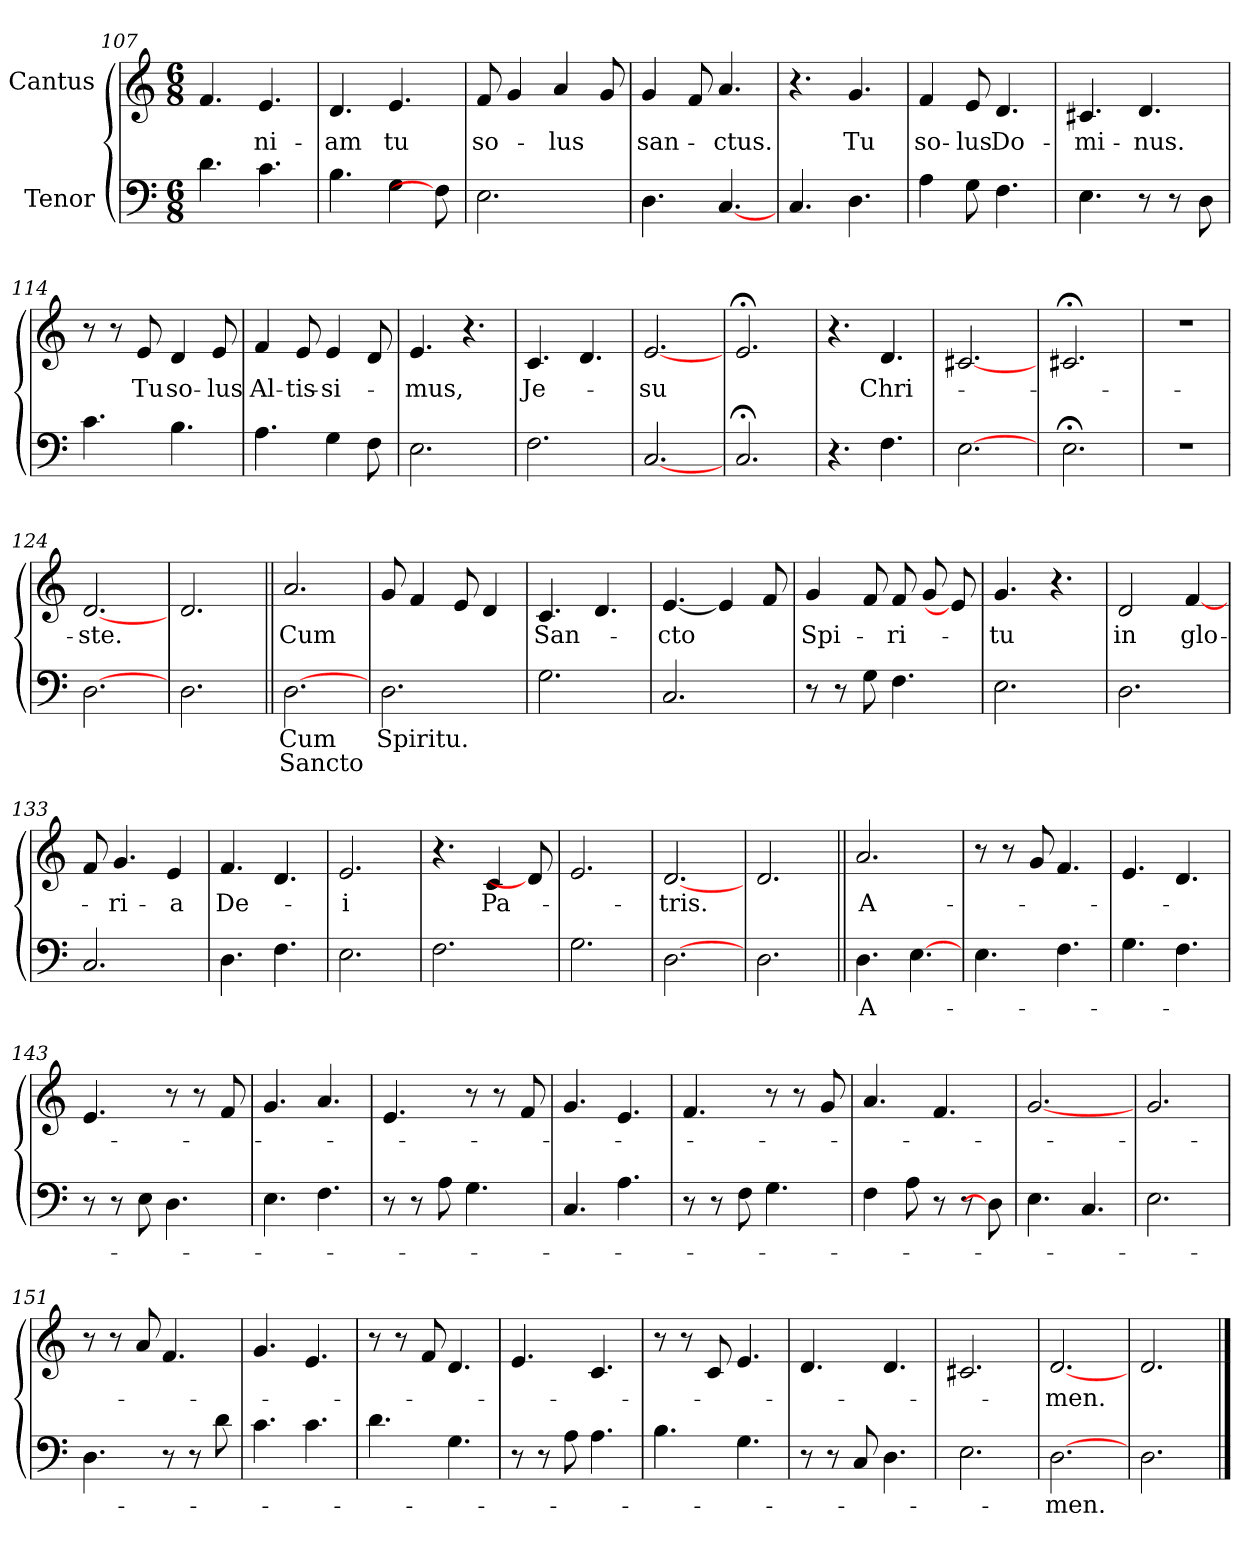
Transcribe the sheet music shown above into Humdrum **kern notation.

**kern	**text	**text	**kern	**text
*part2	*part2	*part2	*part1	*part1
*staff2	*staff2	*staff2	*staff1	*staff1
*I"Tenor	*	*	*I"Cantus	*
*clefF4	*	*	*clefG2	*
*k[]	*	*	*k[]	*
*C:	*	*	*C:	*
*M6/8	*	*	*M6/8	*
=107	=107	=107	=107	=107
4.di\	.	.	4.fi/	.
!	!	!	!	!LO:LY:b:color=#000000
4.ci\	.	.	4.ei/	-ni-
=108	=108	=108	=108	=108
!	!	!	!	!LO:LY:b:color=#000000
4.Bi\	.	.	4.di/	-am
!	!	!	!	!LO:LY:b:color=#000000
4Gi\	.	.	4.ei/	tu
8Fi\L]	.	.	.	.
=109	=109	=109	=109	=109
!	!	!	!	!LO:LY:b:color=#000000
2.Ei\	.	.	8fi/L	so-
.	.	.	4gi/	.
!	!	!	!	!LO:LY:b:color=#000000
.	.	.	4ai/	-lus
.	.	.	8gi/L	.
=110	=110	=110	=110	=110
!	!	!	!	!LO:LY:b:color=#000000
4.Di\	.	.	4gi/	san-
.	.	.	8fi/L	.
!	!	!	!	!LO:LY:b:color=#000000
[4.Ci/	.	.	4.ai/	-ctus.
=111	=111	=111	=111	=111
4.Ci/	.	.	4.r	.
!	!	!	!	!LO:LY:b:color=#000000
4.Di\	.	.	4.gi/	Tu
!!LO:LB:g=z
=112	=112	=112	=112	=112
!	!	!	!	!LO:LY:b:color=#000000
4Ai\	.	.	4fi/	so-
!	!	!	!	!LO:LY:b:color=#000000
8Gi\L	.	.	8ei/L	-lus
!	!	!	!	!LO:LY:b:color=#000000
4.Fi\	.	.	4.di/	Do-
=113	=113	=113	=113	=113
!	!	!	!	!LO:LY:b:color=#000000
4.Ei\	.	.	4.c#Xi/	-mi-
!	!	!	!	!LO:LY:b:color=#000000
8r	.	.	4.di/	-nus.
8r	.	.	.	.
8Di\L	.	.	.	.
=114	=114	=114	=114	=114
4.ci\	.	.	8r	.
.	.	.	8r	.
!	!	!	!	!LO:LY:b:color=#000000
.	.	.	8ei/L	Tu
!	!	!	!	!LO:LY:b:color=#000000
4.Bi\	.	.	4di/	so-
!	!	!	!	!LO:LY:b:color=#000000
.	.	.	8ei/L	-lus
=115	=115	=115	=115	=115
!	!	!	!	!LO:LY:b:color=#000000
4.Ai\	.	.	4fi/	Al-
!	!	!	!	!LO:LY:b:color=#000000
.	.	.	8ei/L	-tis-
!	!	!	!	!LO:LY:b:color=#000000
4Gi\	.	.	4ei/	-si-
8Fi\L	.	.	8di/L	.
=116	=116	=116	=116	=116
!	!	!	!	!LO:LY:b:color=#000000
2.Ei\	.	.	4.ei/	-mus,
.	.	.	4.r	.
=117	=117	=117	=117	=117
!	!	!	!	!LO:LY:b:color=#000000
2.Fi\	.	.	4.ci/	Je-
.	.	.	4.di/	.
=118	=118	=118	=118	=118
!	!	!	!	!LO:LY:b:color=#000000
[2.Ci/	.	.	[2.ei/	-su
=119	=119	=119	=119	=119
2.C;i/	.	.	2.e;i/	.
!!LO:PB:g=z
=120	=120	=120	=120	=120
4.r	.	.	4.r	.
!	!	!	!	!LO:LY:b:color=#000000
4.Fi\	.	.	4.di/	Chri-
=121	=121	=121	=121	=121
[2.Ei\	.	.	[2.c#Xi/	.
=122	=122	=122	=122	=122
2.E;i\	.	.	2.c#;i/	.
=123	=123	=123	=123	=123
!LO:N:vis=1	!	!	!LO:N:vis=1	!
2.r	.	.	2.r	.
=124	=124	=124	=124	=124
!	!	!	!	!LO:LY:b:color=#000000
[2.Di\	.	.	[2.di/	-ste.
=125	=125	=125	=125	=125
2.Di\	.	.	2.di/	.
=126||	=126||	=126||	=126||	=126||
!	!LO:LY:b:color=#000000	!LO:LY:b:color=#000000	!	!LO:LY:b:color=#000000
[2.Di\	Cum	Sancto	2.ai/	Cum
=127	=127	=127	=127	=127
!	!LO:LY:b:color=#000000	!	!	!
2.Di\	Spiritu.	.	8gi/L	.
.	.	.	4fi/	.
.	.	.	8ei/L	.
.	.	.	4di/	.
=128	=128	=128	=128	=128
!	!	!	!	!LO:LY:b:color=#000000
2.Gi\	.	.	4.ci/	San-
.	.	.	4.di/	.
=129	=129	=129	=129	=129
!	!	!	!	!LO:LY:b:color=#000000
2.Ci/	.	.	[4.ei/	-cto
.	.	.	4ei/]	.
.	.	.	8fi/L	.
!!LO:LB:g=z
=130	=130	=130	=130	=130
!	!	!	!	!LO:LY:b:color=#000000
8r	.	.	4gi/	Spi-
8r	.	.	.	.
8Gi\L	.	.	8fi/L	.
!	!	!	!	!LO:LY:b:color=#000000
4.Fi\	.	.	8fi/L	-ri-
.	.	.	8gi/	.
.	.	.	8ei/J]	.
=131	=131	=131	=131	=131
!	!	!	!	!LO:LY:b:color=#000000
2.Ei\	.	.	4.gi/	-tu
.	.	.	4.r	.
=132	=132	=132	=132	=132
!	!	!	!	!LO:LY:b:color=#000000
2.Di\	.	.	2di/	in
!	!	!	!	!LO:LY:b:color=#000000
.	.	.	[4fi/	glo-
=133	=133	=133	=133	=133
2.Ci/	.	.	8fi/L	.
!	!	!	!	!LO:LY:b:color=#000000
.	.	.	4.gi/	-ri-
!	!	!	!	!LO:LY:b:color=#000000
.	.	.	4ei/	-a
=134	=134	=134	=134	=134
!	!	!	!	!LO:LY:b:color=#000000
4.Di\	.	.	4.fi/	De-
4.Fi\	.	.	4.di/	.
=135	=135	=135	=135	=135
!	!	!	!	!LO:LY:b:color=#000000
2.Ei\	.	.	2.ei/	-i
=136	=136	=136	=136	=136
2.Fi\	.	.	4.r	.
!	!	!	!	!LO:LY:b:color=#000000
.	.	.	4ci/	Pa-
.	.	.	8di/L]	.
=137	=137	=137	=137	=137
2.Gi\	.	.	2.ei/	.
=138	=138	=138	=138	=138
!	!	!	!	!LO:LY:b:color=#000000
[2.Di\	.	.	[2.di/	-tris.
!!LO:LB:g=z
=139	=139	=139	=139	=139
2.Di\	.	.	2.di/	.
=140||	=140||	=140||	=140||	=140||
!	!LO:LY:b:color=#000000	!	!	!LO:LY:b:color=#000000
4.Di\	A-	.	2.ai/	A-
[4.Ei\	.	.	.	.
=141	=141	=141	=141	=141
4.Ei\	.	.	8r	.
.	.	.	8r	.
.	.	.	8gi/L	.
4.Fi\	.	.	4.fi/	.
=142	=142	=142	=142	=142
4.Gi\	.	.	4.ei/	.
4.Fi\	.	.	4.di/	.
=143	=143	=143	=143	=143
8r	.	.	4.ei/	.
8r	.	.	.	.
8Ei\L	.	.	.	.
4.Di\	.	.	8r	.
.	.	.	8r	.
.	.	.	8fi/L	.
=144	=144	=144	=144	=144
4.Ei\	.	.	4.gi/	.
4.Fi\	.	.	4.ai/	.
=145	=145	=145	=145	=145
8r	.	.	4.ei/	.
8r	.	.	.	.
8Ai\L	.	.	.	.
4.Gi\	.	.	8r	.
.	.	.	8r	.
.	.	.	8fi/L	.
=146	=146	=146	=146	=146
4.Ci/	.	.	4.gi/	.
4.Ai\	.	.	4.ei/	.
!!LO:LB:g=z
=147	=147	=147	=147	=147
8r	.	.	4.fi/	.
8r	.	.	.	.
8Fi\L	.	.	.	.
4.Gi\	.	.	8r	.
.	.	.	8r	.
.	.	.	8gi/L	.
=148	=148	=148	=148	=148
4Fi\	.	.	4.ai/	.
8Ai\L	.	.	.	.
8r	.	.	4.fi/	.
8r	.	.	.	.
8Di\L]	.	.	.	.
=149	=149	=149	=149	=149
4.Ei\	.	.	[2.gi/	.
4.Ci/	.	.	.	.
=150	=150	=150	=150	=150
2.Ei\	.	.	2.gi/	.
=151	=151	=151	=151	=151
4.Di\	.	.	8r	.
.	.	.	8r	.
.	.	.	8ai/L	.
8r	.	.	4.fi/	.
8r	.	.	.	.
8di\L	.	.	.	.
=152	=152	=152	=152	=152
4.ci\	.	.	4.gi/	.
4.ci\	.	.	4.ei/	.
!!LO:LB:g=z
=153	=153	=153	=153	=153
4.di\	.	.	8r	.
.	.	.	8r	.
.	.	.	8fi/L	.
4.Gi\	.	.	4.di/	.
=154	=154	=154	=154	=154
8r	.	.	4.ei/	.
8r	.	.	.	.
8Ai\L	.	.	.	.
4.Ai\	.	.	4.ci/	.
=155	=155	=155	=155	=155
4.Bi\	.	.	8r	.
.	.	.	8r	.
.	.	.	8ci/L	.
4.Gi\	.	.	4.ei/	.
=156	=156	=156	=156	=156
8r	.	.	4.di/	.
8r	.	.	.	.
8Ci/L	.	.	.	.
4.Di\	.	.	4.di/	.
=157	=157	=157	=157	=157
2.Ei\	.	.	2.c#Xi/	.
=158	=158	=158	=158	=158
!	!LO:LY:b:color=#000000	!	!	!LO:LY:b:color=#000000
[2.Di\	-men.	.	[2.di/	-men.
=159	=159	=159	=159	=159
2.Di\	.	.	2.di/	.
==	==	==	==	==
*-	*-	*-	*-	*-
